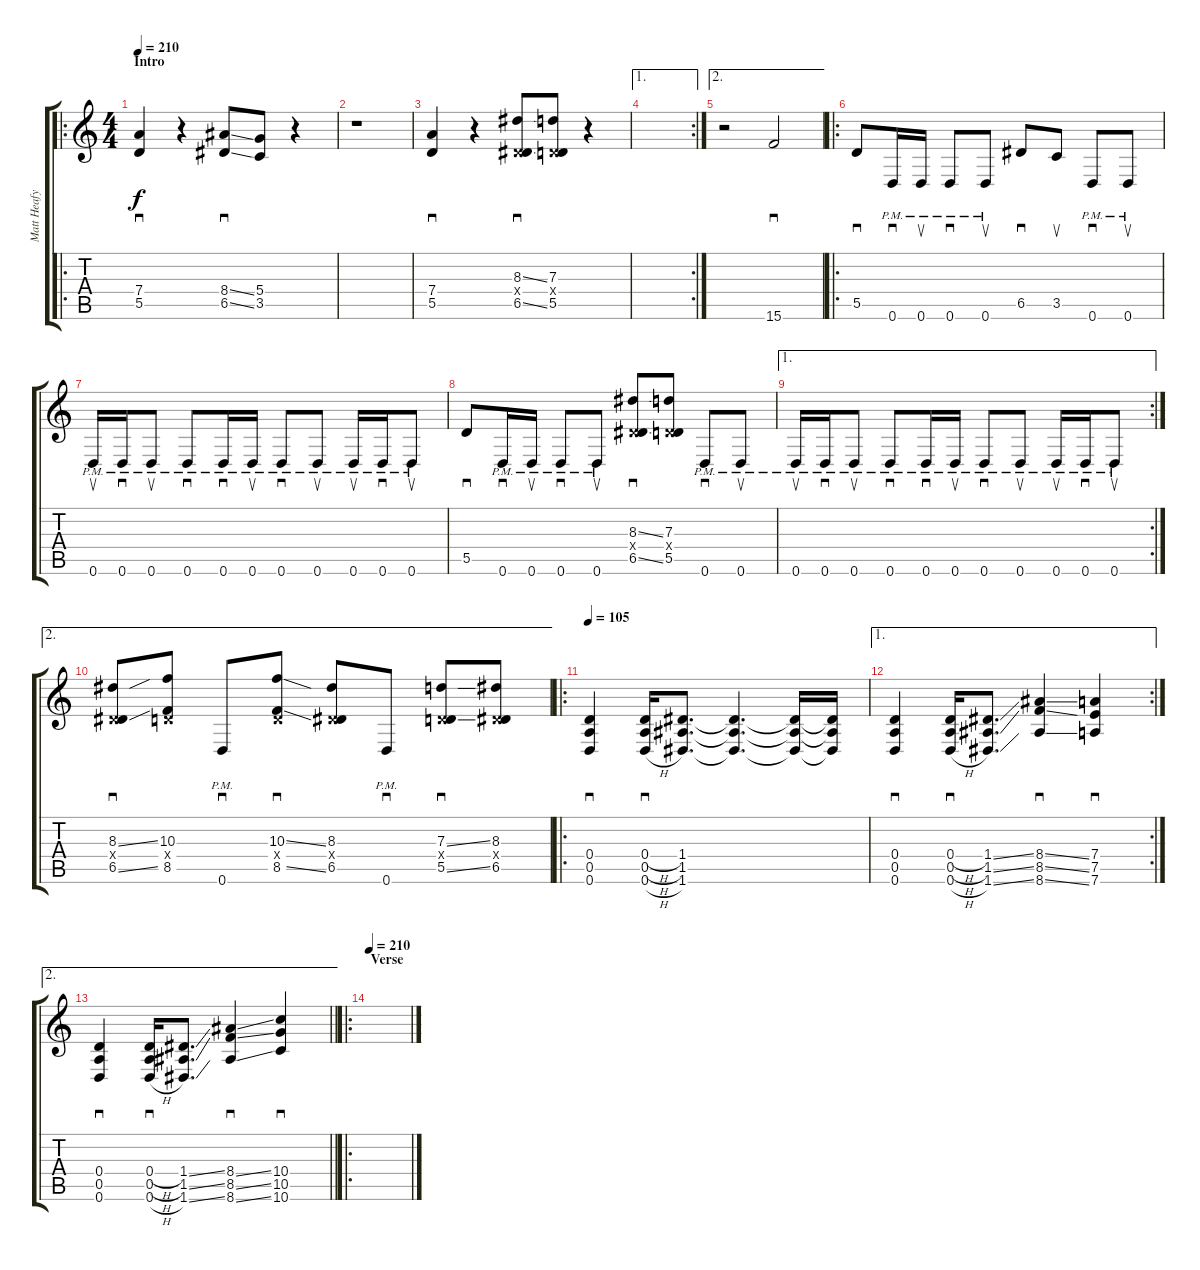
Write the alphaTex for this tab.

\track ("Matt Heafy" "Matt Heafy") {instrument distortionguitar}
\staff {score tabs}
\tuning (E4 B3 G3 D3 A2 D2) {hide}
\ro
\ts (4 4)
\section ("" "Intro")
\tempo 210
\clef g2
\ks c
(7.4 5.5).4{sd dy f instrument distortionguitar} r.4 (8.4{ss} 6.5{ss}).8{sd} (5.4 3.5).8 r.4 |
r.1 |
(7.4 5.5).4{sd} r.4 (8.3{ss} 0.4{x} 6.5{ss}).8{sd} (7.3 0.4{x} 5.5).8 r.4 |
\ae 1
\rc 2
|
\ae 2
r.2 15.6.2{sd} |
\ro
5.5.8{sd} 0.6{pm}.16{sd} 0.6{pm}.16{su} 0.6{pm}.8{sd} 0.6{pm}.8{su} 6.5.8{sd} 3.5.8{su} 0.6{pm}.8{sd} 0.6{pm}.8{su} |
0.6{pm}.16{su} 0.6{pm}.16{sd} 0.6{pm}.8{su} 0.6{pm}.8{sd} 0.6{pm}.16{sd} 0.6{pm}.16{su} 0.6{pm}.8{sd} 0.6{pm}.8{su} 0.6{pm}.16{su} 0.6{pm}.16{sd} 0.6{pm}.8{su} |
5.5.8{sd} 0.6{pm}.16{sd} 0.6{pm}.16{su} 0.6{pm}.8{sd} 0.6{pm}.8{su} (8.3{ss} 0.4{x} 6.5{ss}).8{sd} (7.3 0.4{x} 5.5).8 0.6{pm}.8{sd} 0.6{pm}.8{su} |
\ae 1
\rc 2
0.6{pm}.16{su} 0.6{pm}.16{sd} 0.6{pm}.8{su} 0.6{pm}.8{sd} 0.6{pm}.16{sd} 0.6{pm}.16{su} 0.6{pm}.8{sd} 0.6{pm}.8{su} 0.6{pm}.16{su} 0.6{pm}.16{sd} 0.6{pm}.8{su} |
\ae 2
(8.3{ss} 0.4{x} 6.5{ss}).8{sd} (10.3 0.4{x} 8.5).8 0.6{pm}.8{sd} (10.3{ss} 0.4{x} 8.5{ss}).8{sd} (8.3 0.4{x} 6.5).8 0.6{pm}.8{sd} (7.3{ss} 0.4{x} 5.5{ss}).8{sd} (8.3 0.4{x} 6.5).8 |
\ro
\tempo 105
(0.4 0.5 0.6).4{sd} (0.4{h} 0.5{h} 0.6{h}).16{sd} (1.4 1.5 1.6).8{d} (1.4{t} 1.5{t} 1.6{t}).4{d} (1.4{t} 1.5{t} 1.6{t}).16 (1.4{t} 1.5{t} 1.6{t}).16 |
\ae 1
\rc 2
(0.4 0.5 0.6).4{sd} (0.4{h} 0.5{h} 0.6{h}).16{sd} (1.4{ss} 1.5{ss} 1.6{ss}).8{d} (8.4{ss} 8.5{ss} 8.6{ss}).4{sd} (7.4 7.5 7.6).4{sd} |
\ae 2
\barLineRight lightlight
(0.4 0.5 0.6).4{sd} (0.4{h} 0.5{h} 0.6{h}).16{sd} (1.4{ss} 1.5{ss} 1.6{ss}).8{d} (8.4{ss} 8.5{ss} 8.6{ss}).4{sd} (10.4 10.5 10.6).4{sd} |
\ro
\section ("" "Verse")
\tempo 210
